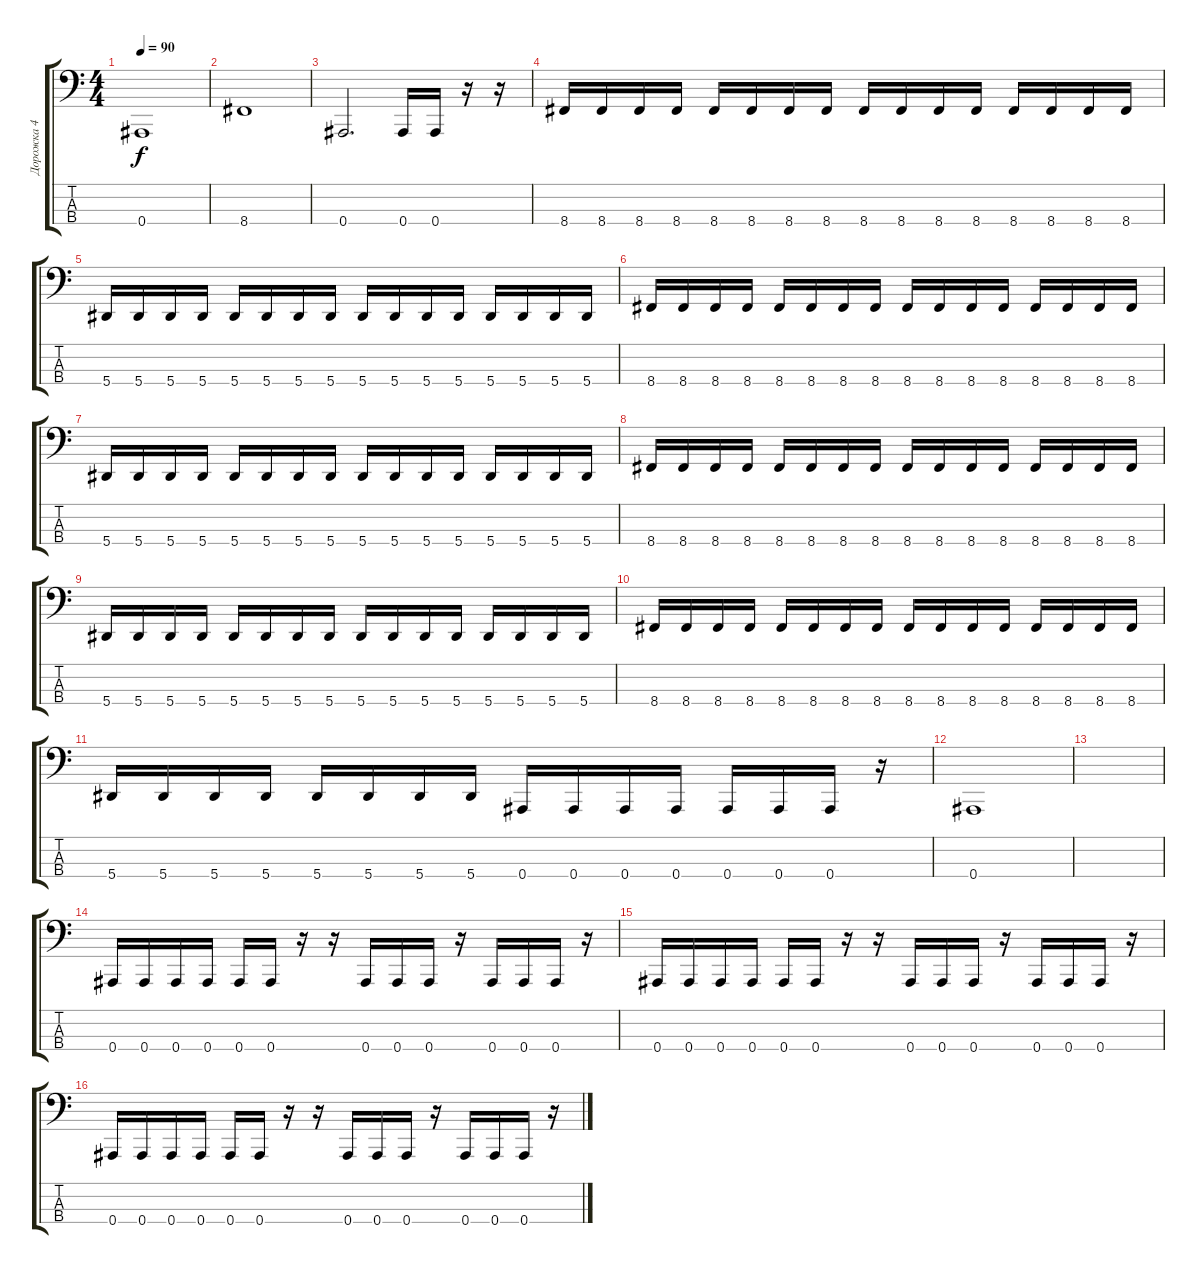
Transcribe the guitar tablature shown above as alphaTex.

\track ("Дорожка 4" "Дорожка 4") {instrument electricbasspick}
\staff {score tabs}
\tuning (Eb2 Bb1 F1 Bb0) {hide}
\ts (4 4)
\tempo 90
\clef f4
\ks c
0.4.1{dy f} |
8.4.1 |
0.4.2{d} 0.4.16 0.4.16 r.16 r.16 |
8.4.16 8.4.16 8.4.16 8.4.16 8.4.16 8.4.16 8.4.16 8.4.16 8.4.16 8.4.16 8.4.16 8.4.16 8.4.16 8.4.16 8.4.16 8.4.16 |
5.4.16 5.4.16 5.4.16 5.4.16 5.4.16 5.4.16 5.4.16 5.4.16 5.4.16 5.4.16 5.4.16 5.4.16 5.4.16 5.4.16 5.4.16 5.4.16 |
8.4.16 8.4.16 8.4.16 8.4.16 8.4.16 8.4.16 8.4.16 8.4.16 8.4.16 8.4.16 8.4.16 8.4.16 8.4.16 8.4.16 8.4.16 8.4.16 |
5.4.16 5.4.16 5.4.16 5.4.16 5.4.16 5.4.16 5.4.16 5.4.16 5.4.16 5.4.16 5.4.16 5.4.16 5.4.16 5.4.16 5.4.16 5.4.16 |
8.4.16 8.4.16 8.4.16 8.4.16 8.4.16 8.4.16 8.4.16 8.4.16 8.4.16 8.4.16 8.4.16 8.4.16 8.4.16 8.4.16 8.4.16 8.4.16 |
5.4.16 5.4.16 5.4.16 5.4.16 5.4.16 5.4.16 5.4.16 5.4.16 5.4.16 5.4.16 5.4.16 5.4.16 5.4.16 5.4.16 5.4.16 5.4.16 |
8.4.16 8.4.16 8.4.16 8.4.16 8.4.16 8.4.16 8.4.16 8.4.16 8.4.16 8.4.16 8.4.16 8.4.16 8.4.16 8.4.16 8.4.16 8.4.16 |
5.4.16 5.4.16 5.4.16 5.4.16 5.4.16 5.4.16 5.4.16 5.4.16 0.4.16 0.4.16 0.4.16 0.4.16 0.4.16 0.4.16 0.4.16 r.16 |
0.4.1 |
|
0.4.16 0.4.16 0.4.16 0.4.16 0.4.16 0.4.16 r.16 r.16 0.4.16 0.4.16 0.4.16 r.16 0.4.16 0.4.16 0.4.16 r.16 |
0.4.16 0.4.16 0.4.16 0.4.16 0.4.16 0.4.16 r.16 r.16 0.4.16 0.4.16 0.4.16 r.16 0.4.16 0.4.16 0.4.16 r.16 |
0.4.16 0.4.16 0.4.16 0.4.16 0.4.16 0.4.16 r.16 r.16 0.4.16 0.4.16 0.4.16 r.16 0.4.16 0.4.16 0.4.16 r.16
